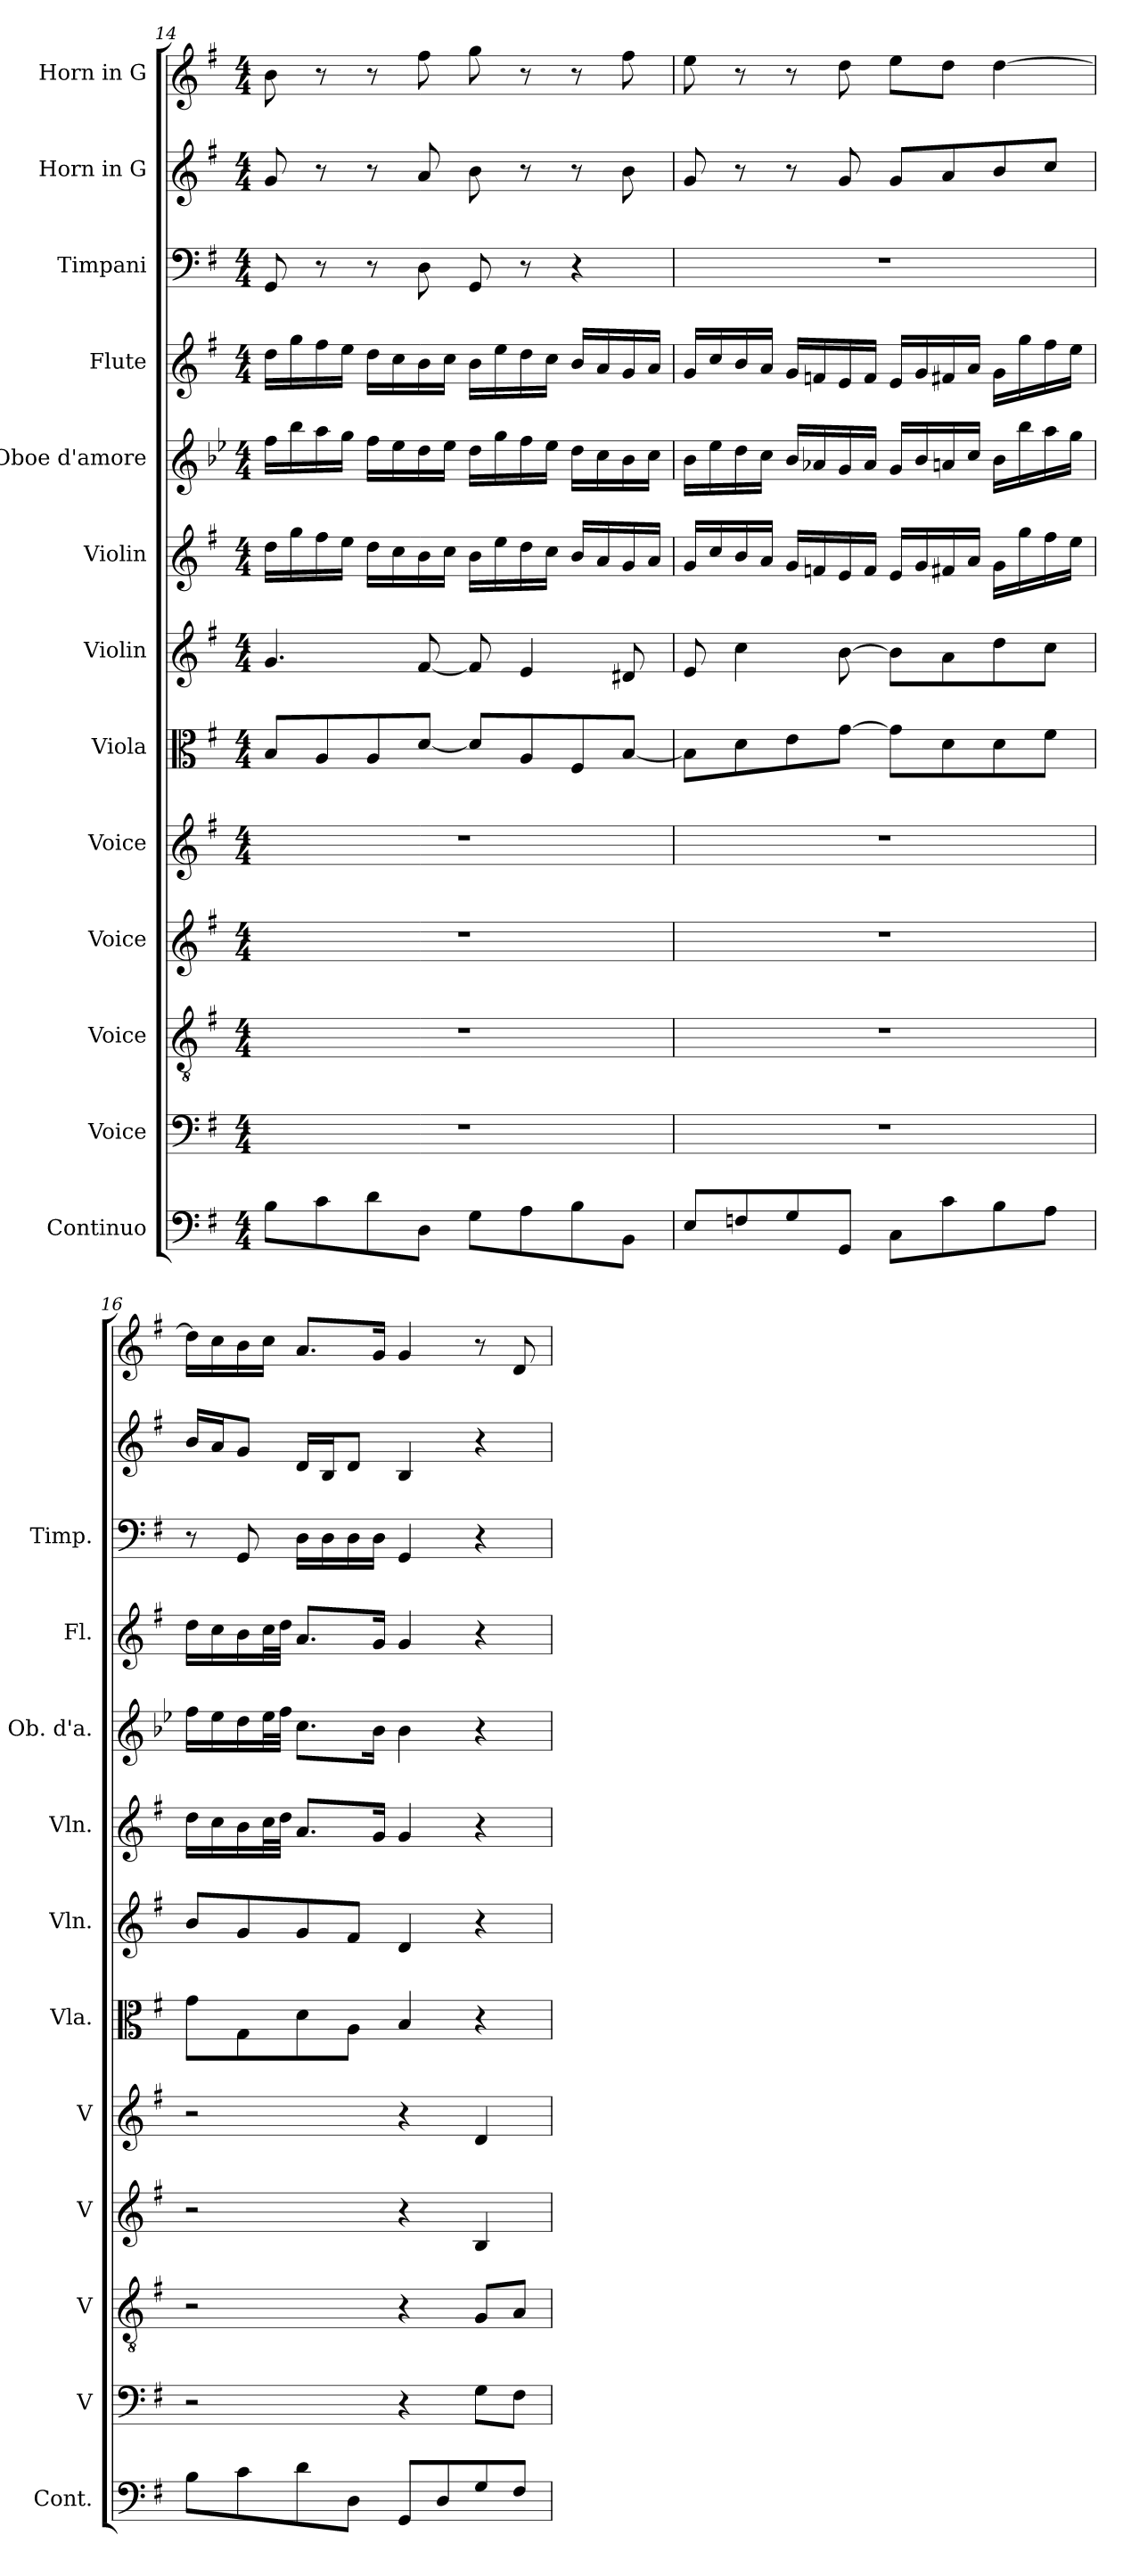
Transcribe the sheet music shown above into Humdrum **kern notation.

**kern	**kern	**kern	**kern	**kern	**kern	**kern	**kern	**kern	**kern	**kern	**kern	**kern
*part13	*part12	*part11	*part10	*part9	*part8	*part7	*part6	*part5	*part4	*part3	*part2	*part1
*staff13	*staff12	*staff11	*staff10	*staff9	*staff8	*staff7	*staff6	*staff5	*staff4	*staff3	*staff2	*staff1
*I"Continuo	*I"Voice	*I"Voice	*I"Voice	*I"Voice	*I"Viola	*I"Violin	*I"Violin	*I"Oboe d'amore	*I"Flute	*I"Timpani	*I"Horn in G	*I"Horn in G
*I'Cont.	*I'V	*I'V	*I'V	*I'V	*I'Vla.	*I'Vln.	*I'Vln.	*I'Ob. d'a.	*I'Fl.	*I'Timp.	*	*
*clefF4	*clefF4	*clefGv2	*clefG2	*clefG2	*clefC3	*clefG2	*clefG2	*clefG2	*clefG2	*clefF4	*clefG2	*clefG2
*	*	*	*	*	*	*	*	*ITrd2c3	*	*	*ITrd3c5	*ITrd3c5
*k[f#]	*k[f#]	*k[f#]	*k[f#]	*k[f#]	*k[f#]	*k[f#]	*k[f#]	*k[f#]	*k[f#]	*k[f#]	*k[f#c#]	*k[f#c#]
*M4/4	*M4/4	*M4/4	*M4/4	*M4/4	*M4/4	*M4/4	*M4/4	*M4/4	*M4/4	*M4/4	*M4/4	*M4/4
=14	=14	=14	=14	=14	=14	=14	=14	=14	=14	=14	=14	=14
8BL	1r	1r	1r	1r	8BL	4.g	16ddLL	16ddLL	16ddLL	8GG	8d	8f#
.	.	.	.	.	.	.	16gg	16gg	16gg	.	.	.
8c	.	.	.	.	8A	.	16ff#	16ff#	16ff#	8r	8r	8r
.	.	.	.	.	.	.	16eeJJ	16eeJJ	16eeJJ	.	.	.
8d	.	.	.	.	8A	.	16ddLL	16ddLL	16ddLL	8r	8r	8r
.	.	.	.	.	.	.	16cc	16cc	16cc	.	.	.
8DJ	.	.	.	.	[8dJ	[8f#	16b	16b	16b	8D	8e	8cc#
.	.	.	.	.	.	.	16ccJJ	16ccJJ	16ccJJ	.	.	.
8GL	.	.	.	.	8dL]	8f#]	16bLL	16bLL	16bLL	8GG	8f#	8dd
.	.	.	.	.	.	.	16ee	16ee	16ee	.	.	.
8A	.	.	.	.	8A	4e	16dd	16dd	16dd	8r	8r	8r
.	.	.	.	.	.	.	16ccJJ	16ccJJ	16ccJJ	.	.	.
8B	.	.	.	.	8F#	.	16bLL	16bLL	16bLL	4r	8r	8r
.	.	.	.	.	.	.	16a	16a	16a	.	.	.
8BBJ	.	.	.	.	[8BJ	8d#X	16g	16g	16g	.	8f#	8cc#
.	.	.	.	.	.	.	16aJJ	16aJJ	16aJJ	.	.	.
=15	=15	=15	=15	=15	=15	=15	=15	=15	=15	=15	=15	=15
8EL	1r	1r	1r	1r	8BL]	8e	16gLL	16gLL	16gLL	1r	8d	8b
.	.	.	.	.	.	.	16cc	16cc	16cc	.	.	.
8Fn	.	.	.	.	8d	4cc	16b	16b	16b	.	8r	8r
.	.	.	.	.	.	.	16aJJ	16aJJ	16aJJ	.	.	.
8G	.	.	.	.	8e	.	16gLL	16gLL	16gLL	.	8r	8r
.	.	.	.	.	.	.	16fn	16fn	16fn	.	.	.
8GGJ	.	.	.	.	[8gJ	[8b	16e	16e	16e	.	8d	8a
.	.	.	.	.	.	.	16fJJ	16fJJ	16fJJ	.	.	.
8CL	.	.	.	.	8gL]	8bL]	16eLL	16eLL	16eLL	.	8dL	8bL
.	.	.	.	.	.	.	16g	16g	16g	.	.	.
8c	.	.	.	.	8d	8a	16f#X	16f#X	16f#X	.	8e	8aJ
.	.	.	.	.	.	.	16aJJ	16aJJ	16aJJ	.	.	.
8B	.	.	.	.	8d	8dd	16gLL	16gLL	16gLL	.	8f#	[4a
.	.	.	.	.	.	.	16gg	16gg	16gg	.	.	.
8AJ	.	.	.	.	8f#J	8ccJ	16ff#	16ff#	16ff#	.	8gJ	.
.	.	.	.	.	.	.	16eeJJ	16eeJJ	16eeJJ	.	.	.
=16	=16	=16	=16	=16	=16	=16	=16	=16	=16	=16	=16	=16
8BL	2r	2r	2r	2r	8gL	8bL	16ddLL	16ddLL	16ddLL	8r	16f#LL	16aLL]
.	.	.	.	.	.	.	16cc	16cc	16cc	.	16eJ	16g
8c	.	.	.	.	8G	8g	16b	16b	16b	8GG	8dJ	16f#
.	.	.	.	.	.	.	32ccL	32ccL	32ccL	.	.	16gJJ
.	.	.	.	.	.	.	32ddJJJ	32ddJJJ	32ddJJJ	.	.	.
8d	.	.	.	.	8d	8g	8.aL	8.aL	8.aL	16DLL	16ALL	8.eL
.	.	.	.	.	.	.	.	.	.	16D	16F#J	.
8DJ	.	.	.	.	8AJ	8f#J	.	.	.	16D	8AJ	.
.	.	.	.	.	.	.	16gJk	16gJk	16gJk	16DJJ	.	16dJk
8GGL	4r	4r	4r	4r	4B	4d	4g	4g	4g	4GG	4F#	4d
8D	.	.	.	.	.	.	.	.	.	.	.	.
8G	8GL	8GL	4B	4d	4r	4r	4r	4r	4r	4r	4r	8r
8F#J	8F#J	8AJ	.	.	.	.	.	.	.	.	.	8A
=	=	=	=	=	=	=	=	=	=	=	=	=
*-	*-	*-	*-	*-	*-	*-	*-	*-	*-	*-	*-	*-
